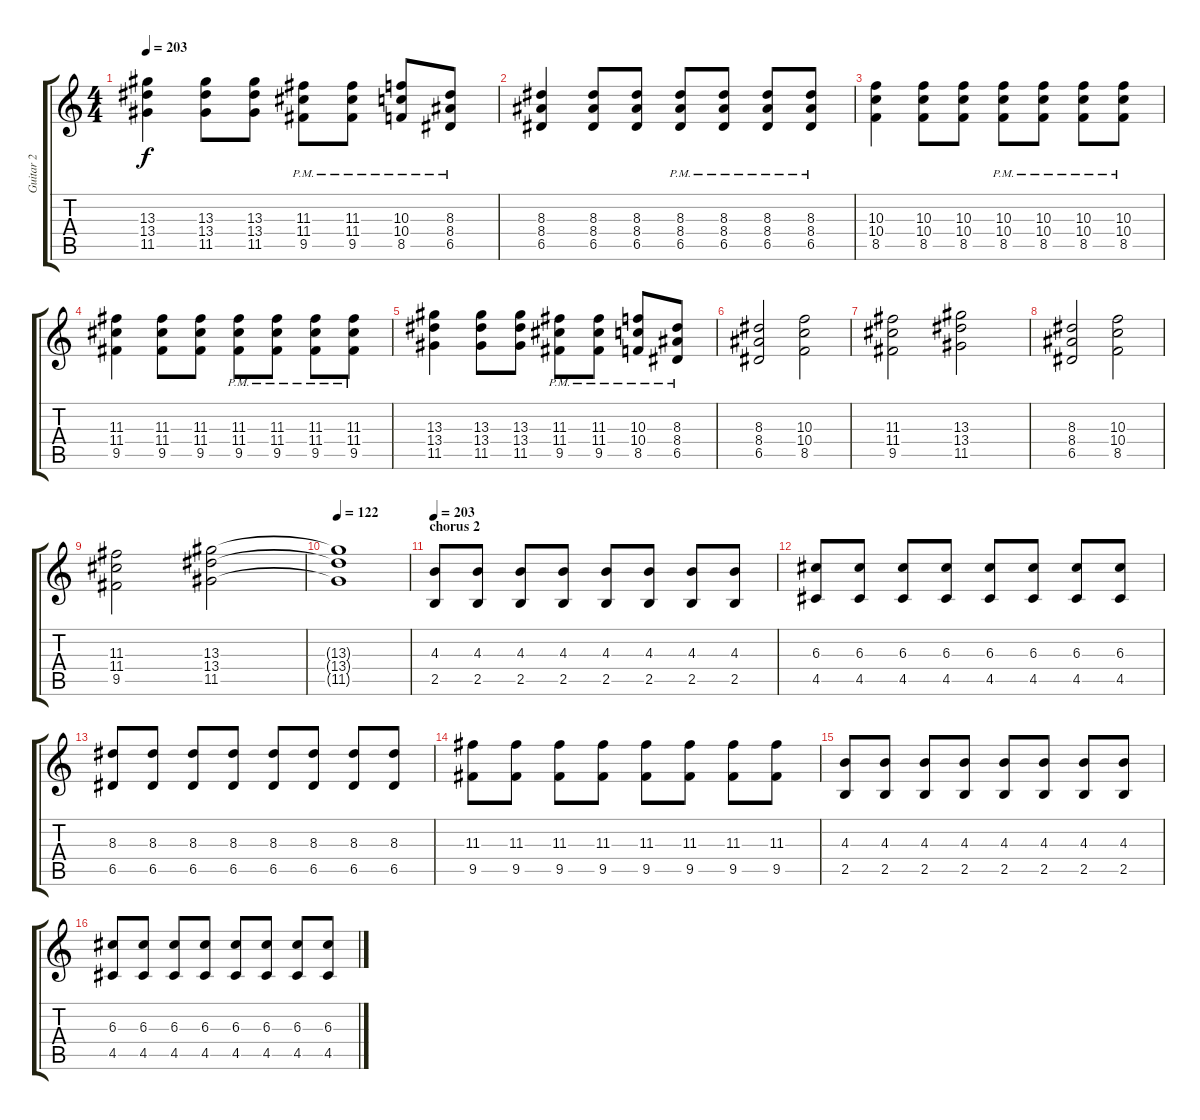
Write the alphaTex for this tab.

\track ("Guitar 2" "Guitar 2") {instrument distortionguitar}
\staff {score tabs}
\tuning (E4 B3 G3 D3 A2 E2) {hide}
\ts (4 4)
\tempo 203
\clef g2
\ks c
(13.3 13.4 11.5).4{dy f} (13.3 13.4 11.5).8 (13.3 13.4 11.5).8 (11.3{pm} 11.4 9.5).8 (11.3{pm} 11.4 9.5).8 (10.3{pm} 10.4 8.5).8 (8.3{pm} 8.4 6.5).8 |
(8.3 8.4 6.5).4 (8.3 8.4 6.5).8 (8.3 8.4 6.5).8 (8.3 8.4{pm} 6.5).8 (8.3 8.4{pm} 6.5).8 (8.3 8.4{pm} 6.5).8 (8.3 8.4{pm} 6.5).8 |
(10.3 10.4 8.5).4 (10.3 10.4 8.5).8 (10.3 10.4 8.5).8 (10.3 10.4{pm} 8.5).8 (10.3 10.4{pm} 8.5).8 (10.3 10.4{pm} 8.5).8 (10.3 10.4{pm} 8.5).8 |
(11.3 11.4 9.5).4 (11.3 11.4 9.5).8 (11.3 11.4 9.5).8 (11.3 11.4{pm} 9.5).8 (11.3 11.4{pm} 9.5).8 (11.3 11.4{pm} 9.5).8 (11.3 11.4{pm} 9.5).8 |
(13.3 13.4 11.5).4 (13.3 13.4 11.5).8 (13.3 13.4 11.5).8 (11.3{pm} 11.4 9.5).8 (11.3{pm} 11.4 9.5).8 (10.3{pm} 10.4 8.5).8 (8.3{pm} 8.4 6.5).8 |
(8.3 8.4 6.5).2 (10.3 10.4 8.5).2 |
(11.3 11.4 9.5).2 (13.3 13.4 11.5).2 |
(8.3 8.4 6.5).2 (10.3 10.4 8.5).2 |
(11.3 11.4 9.5).2 (13.3 13.4 11.5).2 |
\tempo 122
(13.3{t} 13.4{t} 11.5{t}).1 |
\section ("" "chorus 2")
\tempo 203
(4.3 2.5).8 (4.3 2.5).8 (4.3 2.5).8 (4.3 2.5).8 (4.3 2.5).8 (4.3 2.5).8 (4.3 2.5).8 (4.3 2.5).8 |
(6.3 4.5).8 (6.3 4.5).8 (6.3 4.5).8 (6.3 4.5).8 (6.3 4.5).8 (6.3 4.5).8 (6.3 4.5).8 (6.3 4.5).8 |
(8.3 6.5).8 (8.3 6.5).8 (8.3 6.5).8 (8.3 6.5).8 (8.3 6.5).8 (8.3 6.5).8 (8.3 6.5).8 (8.3 6.5).8 |
(11.3 9.5).8 (11.3 9.5).8 (11.3 9.5).8 (11.3 9.5).8 (11.3 9.5).8 (11.3 9.5).8 (11.3 9.5).8 (11.3 9.5).8 |
(4.3 2.5).8 (4.3 2.5).8 (4.3 2.5).8 (4.3 2.5).8 (4.3 2.5).8 (4.3 2.5).8 (4.3 2.5).8 (4.3 2.5).8 |
(6.3 4.5).8 (6.3 4.5).8 (6.3 4.5).8 (6.3 4.5).8 (6.3 4.5).8 (6.3 4.5).8 (6.3 4.5).8 (6.3 4.5).8
